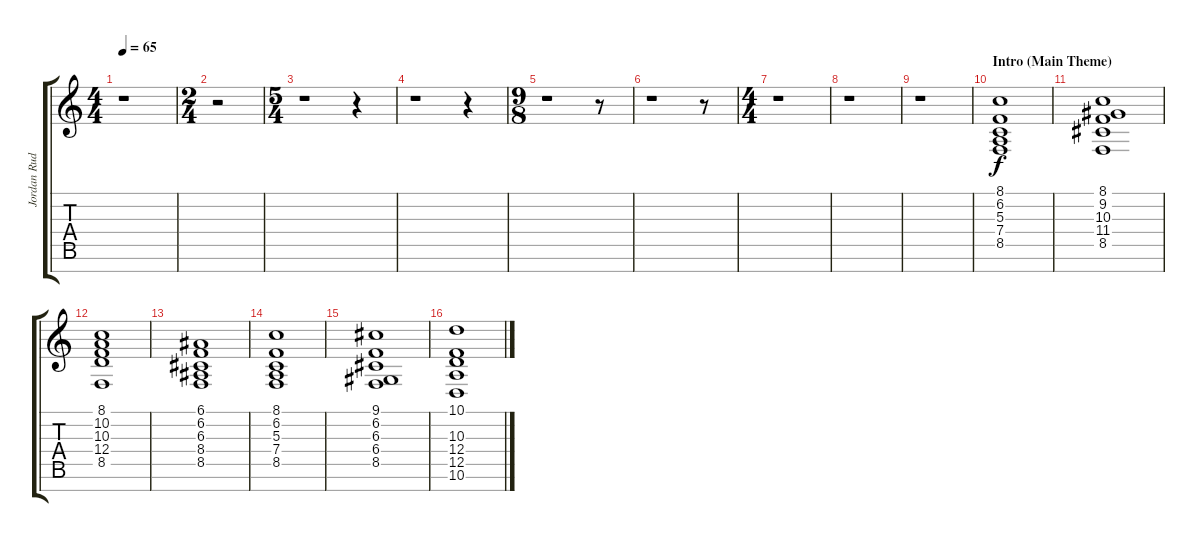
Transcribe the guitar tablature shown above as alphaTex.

\track ("Jordan Rudess" "Jordan Rud") {instrument acousticgrandpiano}
\staff {score tabs}
\tuning (E4 B3 G3 D3 A2 E2 B1) {hide}
\ts (4 4)
\tempo 65
\clef g2
\ks c
r.1{dy f} |
\ts (2 4)
r.2 |
\ts (5 4)
r.1 r.4 |
r.1 r.4 |
\ts (9 8)
r.1 r.8 |
r.1 r.8 |
\ts (4 4)
r.1 |
r.1 |
r.1 |
\section ("" "Intro (Main Theme)")
(8.1 6.2 5.3 7.4 8.5).1{volume 10 instrument choiraahs} |
(8.1 9.2 10.3 11.4 8.5).1 |
(8.1 10.2 10.3 12.4 8.5).1 |
(6.1 6.2 6.3 8.4 8.5).1 |
(8.1 6.2 5.3 7.4 8.5).1 |
(9.1 6.2 6.3 6.4 8.5).1 |
(10.1 10.3 12.4 12.5 10.6).1
